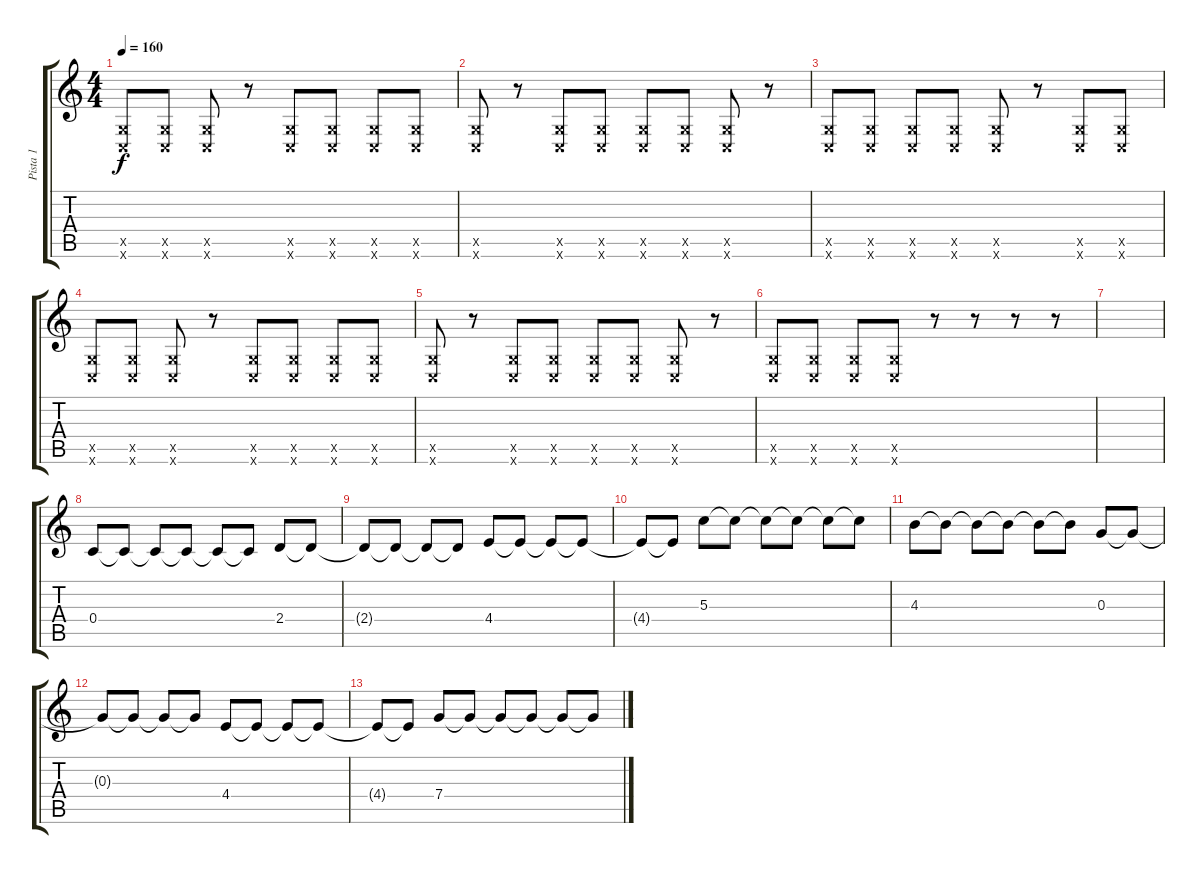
\track ("Pista 1" "Pista 1") {instrument distortionguitar}
\staff {score tabs}
\tuning (E4 C4 G3 C3 G2 C2) {hide}
\ts (4 4)
\tempo 160
\clef g2
\ks c
(0.5{x} 0.6{x}).8{dy f} (0.5{x} 0.6{x}).8 (0.5{x} 0.6{x}).8 r.8 (0.5{x} 0.6{x}).8 (0.5{x} 0.6{x}).8 (0.5{x} 0.6{x}).8 (0.5{x} 0.6{x}).8 |
(0.5{x} 0.6{x}).8{instrument overdrivenguitar} r.8 (0.5{x} 0.6{x}).8 (0.5{x} 0.6{x}).8 (0.5{x} 0.6{x}).8 (0.5{x} 0.6{x}).8 (0.5{x} 0.6{x}).8 r.8 |
(0.5{x} 0.6{x}).8 (0.5{x} 0.6{x}).8 (0.5{x} 0.6{x}).8 (0.5{x} 0.6{x}).8 (0.5{x} 0.6{x}).8 r.8 (0.5{x} 0.6{x}).8 (0.5{x} 0.6{x}).8 |
(0.5{x} 0.6{x}).8 (0.5{x} 0.6{x}).8 (0.5{x} 0.6{x}).8 r.8 (0.5{x} 0.6{x}).8 (0.5{x} 0.6{x}).8 (0.5{x} 0.6{x}).8 (0.5{x} 0.6{x}).8 |
(0.5{x} 0.6{x}).8{instrument overdrivenguitar} r.8 (0.5{x} 0.6{x}).8 (0.5{x} 0.6{x}).8 (0.5{x} 0.6{x}).8 (0.5{x} 0.6{x}).8 (0.5{x} 0.6{x}).8 r.8 |
(0.5{x} 0.6{x}).8 (0.5{x} 0.6{x}).8 (0.5{x} 0.6{x}).8 (0.5{x} 0.6{x}).8 r.8 r.8 r.8 r.8 |
|
0.4.8 0.4{t}.8 0.4{t}.8 0.4{t}.8 0.4{t}.8 0.4{t}.8 2.4.8 2.4{t}.8 |
2.4{t}.8 2.4{t}.8 2.4{t}.8 2.4{t}.8 4.4.8 4.4{t}.8 4.4{t}.8 4.4{t}.8 |
4.4{t}.8 4.4{t}.8 5.3.8 5.3{t}.8 5.3{t}.8 5.3{t}.8 5.3{t}.8 5.3{t}.8 |
4.3.8 4.3{t}.8 4.3{t}.8 4.3{t}.8 4.3{t}.8 4.3{t}.8 0.3.8 0.3{t}.8 |
0.3{t}.8 0.3{t}.8 0.3{t}.8 0.3{t}.8 4.4.8 4.4{t}.8 4.4{t}.8 4.4{t}.8 |
4.4{t}.8 4.4{t}.8 7.4.8 7.4{t}.8 7.4{t}.8 7.4{t}.8 7.4{t}.8 7.4{t}.8
